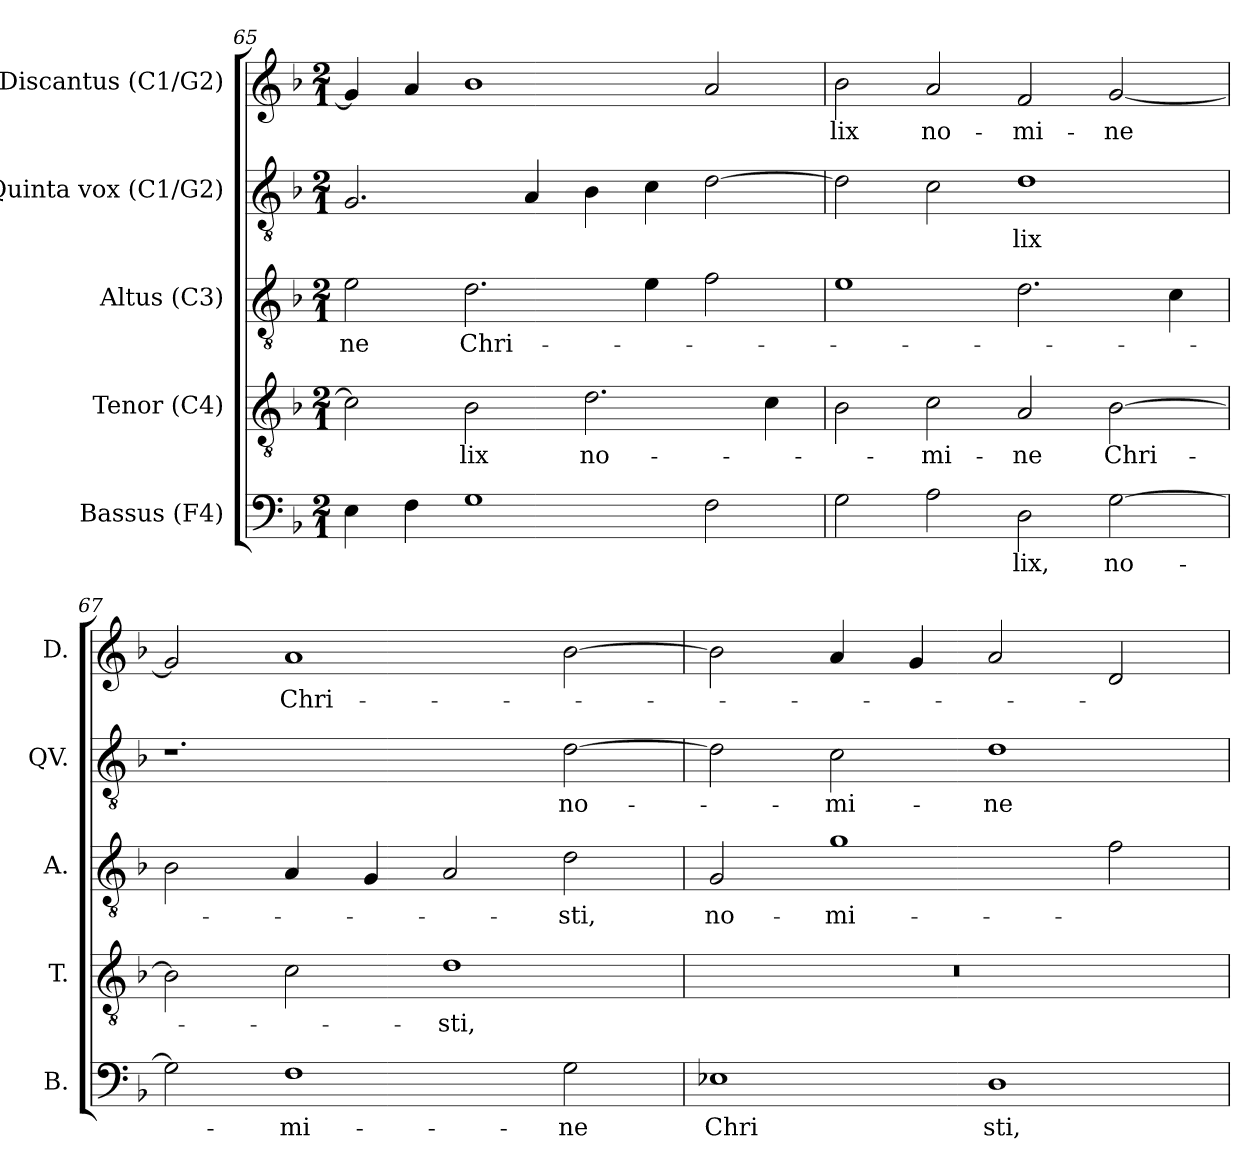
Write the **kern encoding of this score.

**kern	**text	**kern	**text	**kern	**text	**kern	**text	**kern	**text
*part5	*part5	*part4	*part4	*part3	*part3	*part2	*part2	*part1	*part1
*staff5	*staff5	*staff4	*staff4	*staff3	*staff3	*staff2	*staff2	*staff1	*staff1
*I"Bassus (F4)	*	*I"Tenor (C4)	*	*I"Altus (C3)	*	*I"Quinta vox (C1/G2)	*	*I"Discantus (C1/G2)	*
*I'B.	*	*I'T.	*	*I'A.	*	*I'QV.	*	*I'D.	*
*clefF4	*	*clefGv2	*	*clefGv2	*	*clefGv2	*	*clefG2	*
*	*	*ITrd7c12	*	*ITrd7c12	*	*	*	*	*
*k[b-]	*	*k[b-]	*	*k[b-]	*	*k[b-]	*	*k[b-]	*
*F:	*	*F:	*	*F:	*	*F:	*	*F:	*
*M2/1	*	*M2/1	*	*M2/1	*	*M2/1	*	*M2/1	*
=65	=65	=65	=65	=65	=65	=65	=65	=65	=65
!	!	!	!	!	!LO:LY:b:color=#000000	!	!	!	!
4Ei\	.	2Ci\]	.	2Ei\	-ne	2.Gi/	.	4gi/]	.
4Fi\	.	.	.	.	.	.	.	4ai/	.
!	!	!	!LO:LY:b:color=#000000	!	!	!	!	!	!
!	!	!	!	!	!LO:LY:b:color=#000000	!	!	!	!
1Gi	.	2BB-i\	-lix	2.Di\	Chri-	.	.	1b-i	.
.	.	.	.	.	.	4Ai/	.	.	.
!	!	!	!LO:LY:b:color=#000000	!	!	!	!	!	!
.	.	2.Di\	no-	.	.	4B-i\	.	.	.
.	.	.	.	4Ei\	.	4ci\	.	.	.
2Fi\	.	.	.	2Fi\	.	[2di\	.	2ai/	.
.	.	4Ci\	.	.	.	.	.	.	.
!!LO:LB:g=z
=66	=66	=66	=66	=66	=66	=66	=66	=66	=66
!	!	!	!	!	!	!	!	!	!LO:LY:b:color=#000000
2Gi\	.	2BB-i\	.	1Ei	.	2di\]	.	2b-i\	-lix
!	!	!	!LO:LY:b:color=#000000	!	!	!	!	!	!
!	!	!	!	!	!	!	!	!	!LO:LY:b:color=#000000
2Ai\	.	2Ci\	-mi-	.	.	2ci\	.	2ai/	no-
!	!LO:LY:b:color=#000000	!	!	!	!	!	!	!	!
!	!	!	!LO:LY:b:color=#000000	!	!	!	!	!	!
!	!	!	!	!	!	!	!LO:LY:b:color=#000000	!	!
!	!	!	!	!	!	!	!	!	!LO:LY:b:color=#000000
2Di\	-lix,	2AAi/	-ne	2.Di\	.	1di	-lix	2fi/	-mi-
!	!LO:LY:b:color=#000000	!	!	!	!	!	!	!	!
!	!	!	!LO:LY:b:color=#000000	!	!	!	!	!	!
!	!	!	!	!	!	!	!	!	!LO:LY:b:color=#000000
[2Gi\	no-	[2BB-i\	Chri-	.	.	.	.	[2gi/	-ne
.	.	.	.	4Ci\	.	.	.	.	.
=67	=67	=67	=67	=67	=67	=67	=67	=67	=67
2Gi\]	.	2BB-i\]	.	2BB-i\	.	1.r	.	2gi/]	.
!	!LO:LY:b:color=#000000	!	!	!	!	!	!	!	!
!	!	!	!	!	!	!	!	!	!LO:LY:b:color=#000000
1Fi	-mi-	2Ci\	.	4AAi/	.	.	.	1ai	Chri-
.	.	.	.	4GGi/	.	.	.	.	.
!	!	!	!LO:LY:b:color=#000000	!	!	!	!	!	!
.	.	1Di	-sti,	2AAi/	.	.	.	.	.
!	!LO:LY:b:color=#000000	!	!	!	!	!	!	!	!
!	!	!	!	!	!LO:LY:b:color=#000000	!	!	!	!
!	!	!	!	!	!	!	!LO:LY:b:color=#000000	!	!
2Gi\	-ne	.	.	2Di\	-sti,	[2di\	no-	[2b-i\	.
=68	=68	=68	=68	=68	=68	=68	=68	=68	=68
!	!LO:LY:b:color=#000000	!LO:N:vis=1	!	!	!	!	!	!	!
!	!	!	!	!	!LO:LY:b:color=#000000	!	!	!	!
1E-i	Chri	0r	.	2GGi/	no-	2di\]	.	2b-i\]	.
!	!	!	!	!	!LO:LY:b:color=#000000	!	!	!	!
!	!	!	!	!	!	!	!LO:LY:b:color=#000000	!	!
.	.	.	.	1Gi	-mi-	2ci\	-mi-	4ai/	.
.	.	.	.	.	.	.	.	4gi/	.
!	!LO:LY:b:color=#000000	!	!	!	!	!	!	!	!
!	!	!	!	!	!	!	!LO:LY:b:color=#000000	!	!
1Di	sti,	.	.	.	.	1di	-ne	2ai/	.
.	.	.	.	2Fi\	.	.	.	2di/	.
=	=	=	=	=	=	=	=	=	=
*-	*-	*-	*-	*-	*-	*-	*-	*-	*-
